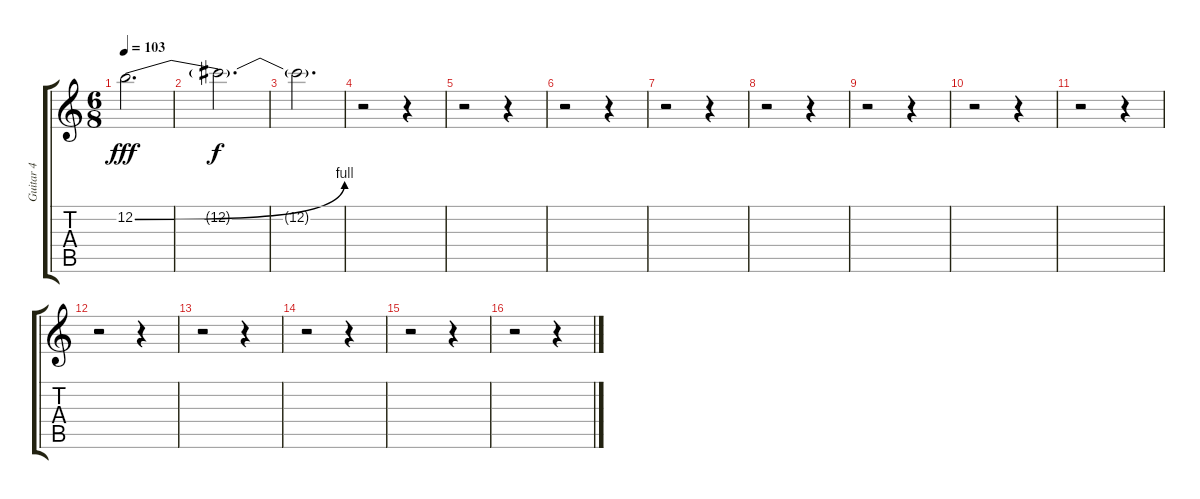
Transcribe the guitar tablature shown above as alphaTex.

\track ("Guitar 4" "Guitar 4") {instrument overdrivenguitar}
\staff {score tabs}
\tuning (E4 B3 G3 D3 A2 E2) {hide}
\ts (6 8)
\tempo 103
\clef g2
\ks c
12.2{be (bend 0 0 60 4)}.2{d dy fff} |
12.2{t}.2{d dy f volume 0} |
12.2{t}.2{d} |
r.2 r.4 |
r.2 r.4 |
r.2 r.4 |
r.2 r.4 |
r.2 r.4 |
r.2 r.4 |
r.2 r.4 |
r.2 r.4 |
r.2 r.4 |
r.2 r.4 |
r.2 r.4 |
r.2 r.4 |
r.2 r.4
